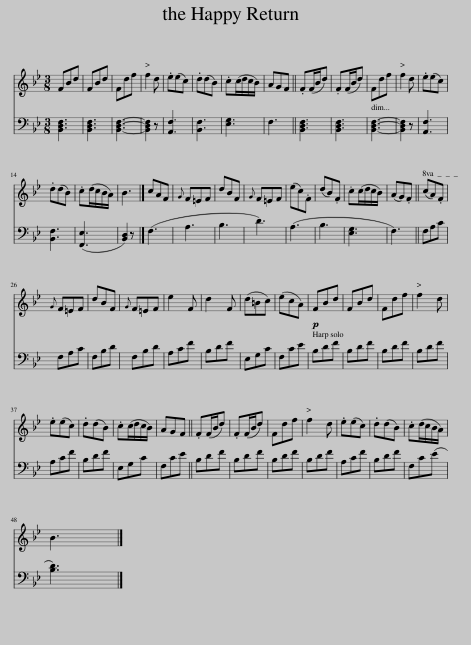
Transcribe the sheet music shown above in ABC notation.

X:1
%%score 1 2
L:1/8
M:3/8
I:linebreak $
K:Bb
V:1 treble
V:2 bass
V:1
 FBd | FBd | Fdf | f2 d | .e(ec) | %5
 .d(dB) | .c(c/d/c/B/) | AGF || .F(F/B/d) | .F(F/B/d) | %10
 Fdf | f2 d | .e(ec) |$ .d(dB) | .c(d/c/B/A/) | %15
 B3 |] cAF |{G} F=EF | dBF |{G} F=EF | %20
 (ec).F | (dB).F | .c(c/d/c/B/) | (AG).F || (cA).F |$ %25
{G} F=EF | dBF |{G} F=EF | e2 F | d2 F | %30
 (d=Bc) | (ecA) |!p! FBd | FBd | Fdf | %35
 f2 d |$ .e(ec) | .d(dB) | .c(c/d/c/B/) | AGF || %40
 .F(F/B/d) | .F(F/B/d) | Fdf | f2 d | .e(ec) | %45
 .d(dB) | .c(d/c/B/A/) |$ B3 |] %48
V:2
 [B,,D,F,]3 | [B,,D,F,]3 | [B,,D,F,]3- | [B,,D,F,]2 z | [A,,F,]3 | %5
 [B,,F,]3 | [E,G,]3 | F,3 || [B,,D,F,]3 | [B,,D,F,]3 | %10
 [B,,D,F,]3- | [B,,D,F,]2 z | [A,,F,]3 |$ [B,,F,]3 | ([F,,E,]3 | %15
 [B,,D,]2) z |] (F,3 | A,3 | B,3 | D3) | %20
 (A,3 | B,3 | [E,G,]3 | F,3) || F,A,C |$ %25
 F,A,C | F,B,D | F,B,D | A,CF | B,DF | %30
 E,G,C | F,CE | B,DF | B,DF | B,DF | %35
 B,DF |$ A,CF | B,DF | E,G,C | F,CE || %40
 B,DF | B,DF | B,DF | B,DF | A,CF | %45
 B,DF | F,C(E |$ [B,D]3) |] %48
